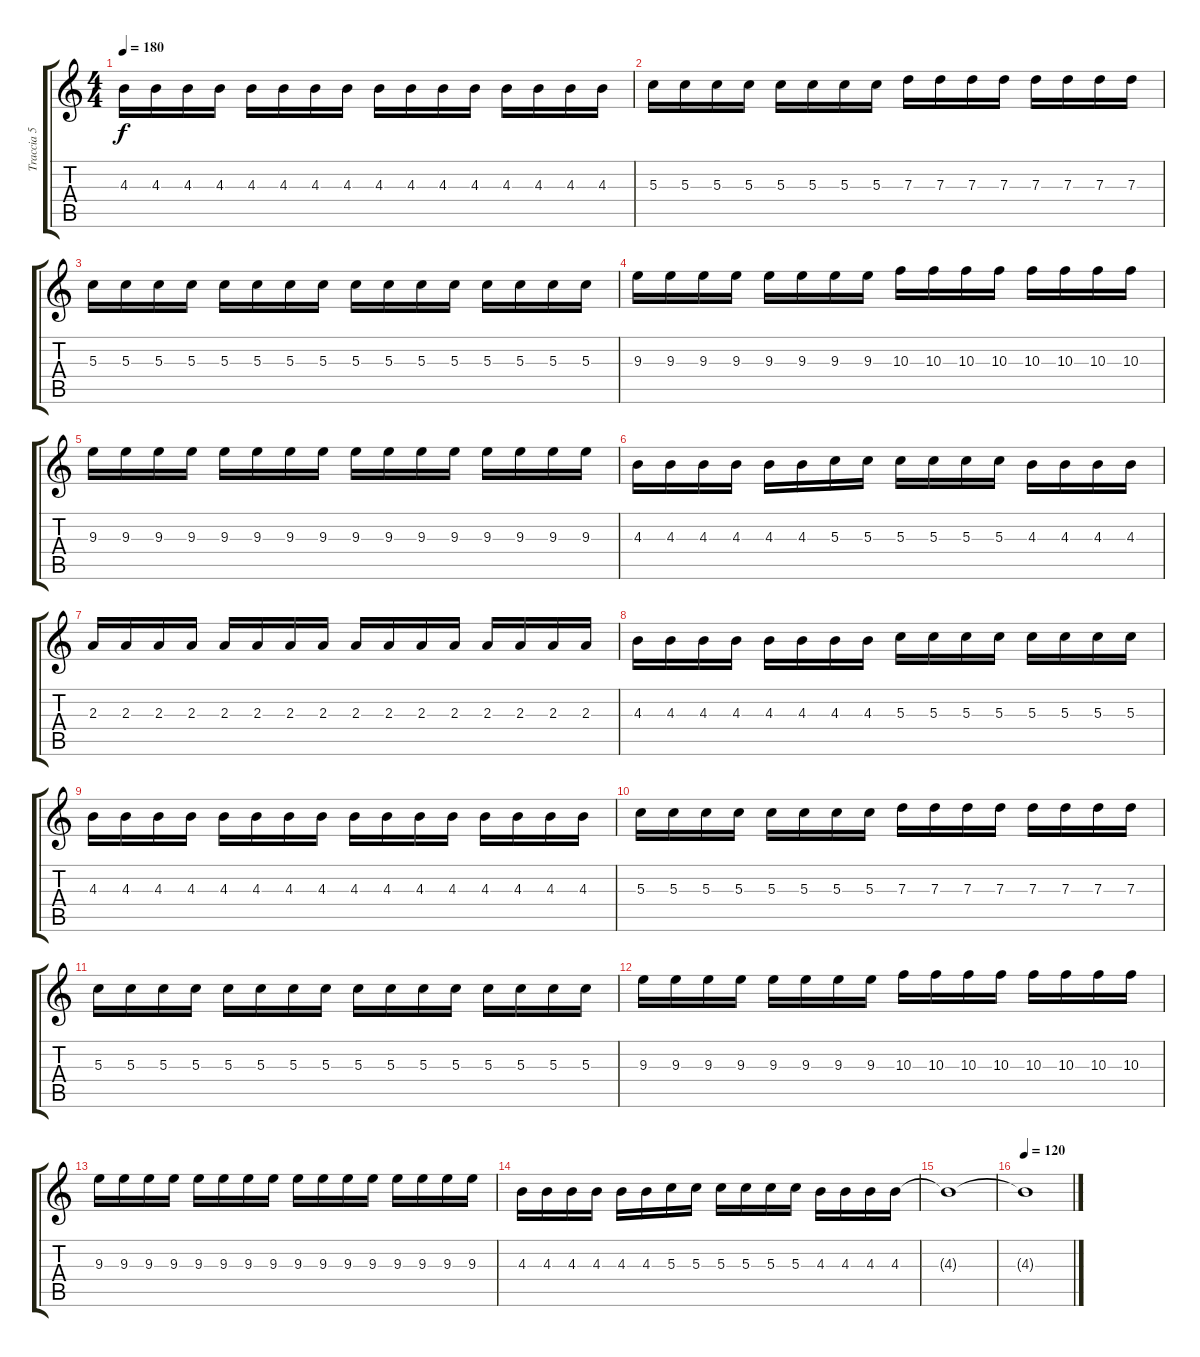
\track ("Traccia 5" "Traccia 5") {instrument overdrivenguitar}
\staff {score tabs}
\tuning (E4 B3 G3 D3 A2 E2) {hide}
\ts (4 4)
\tempo 180
\clef g2
\ks c
4.3.16{dy f} 4.3.16 4.3.16 4.3.16 4.3.16 4.3.16 4.3.16 4.3.16 4.3.16 4.3.16 4.3.16 4.3.16 4.3.16 4.3.16 4.3.16 4.3.16 |
5.3.16 5.3.16 5.3.16 5.3.16 5.3.16 5.3.16 5.3.16 5.3.16 7.3.16 7.3.16 7.3.16 7.3.16 7.3.16 7.3.16 7.3.16 7.3.16 |
5.3.16 5.3.16 5.3.16 5.3.16 5.3.16 5.3.16 5.3.16 5.3.16 5.3.16 5.3.16 5.3.16 5.3.16 5.3.16 5.3.16 5.3.16 5.3.16 |
9.3.16 9.3.16 9.3.16 9.3.16 9.3.16 9.3.16 9.3.16 9.3.16 10.3.16 10.3.16 10.3.16 10.3.16 10.3.16 10.3.16 10.3.16 10.3.16 |
9.3.16 9.3.16 9.3.16 9.3.16 9.3.16 9.3.16 9.3.16 9.3.16 9.3.16 9.3.16 9.3.16 9.3.16 9.3.16 9.3.16 9.3.16 9.3.16 |
4.3.16 4.3.16 4.3.16 4.3.16 4.3.16 4.3.16 5.3.16 5.3.16 5.3.16 5.3.16 5.3.16 5.3.16 4.3.16 4.3.16 4.3.16 4.3.16 |
2.3.16 2.3.16 2.3.16 2.3.16 2.3.16 2.3.16 2.3.16 2.3.16 2.3.16 2.3.16 2.3.16 2.3.16 2.3.16 2.3.16 2.3.16 2.3.16 |
4.3.16 4.3.16 4.3.16 4.3.16 4.3.16 4.3.16 4.3.16 4.3.16 5.3.16 5.3.16 5.3.16 5.3.16 5.3.16 5.3.16 5.3.16 5.3.16 |
4.3.16 4.3.16 4.3.16 4.3.16 4.3.16 4.3.16 4.3.16 4.3.16 4.3.16 4.3.16 4.3.16 4.3.16 4.3.16 4.3.16 4.3.16 4.3.16 |
5.3.16 5.3.16 5.3.16 5.3.16 5.3.16 5.3.16 5.3.16 5.3.16 7.3.16 7.3.16 7.3.16 7.3.16 7.3.16 7.3.16 7.3.16 7.3.16 |
5.3.16 5.3.16 5.3.16 5.3.16 5.3.16 5.3.16 5.3.16 5.3.16 5.3.16 5.3.16 5.3.16 5.3.16 5.3.16 5.3.16 5.3.16 5.3.16 |
9.3.16 9.3.16 9.3.16 9.3.16 9.3.16 9.3.16 9.3.16 9.3.16 10.3.16 10.3.16 10.3.16 10.3.16 10.3.16 10.3.16 10.3.16 10.3.16 |
9.3.16 9.3.16 9.3.16 9.3.16 9.3.16 9.3.16 9.3.16 9.3.16 9.3.16 9.3.16 9.3.16 9.3.16 9.3.16 9.3.16 9.3.16 9.3.16 |
4.3.16 4.3.16 4.3.16 4.3.16 4.3.16 4.3.16 5.3.16 5.3.16 5.3.16 5.3.16 5.3.16 5.3.16 4.3.16 4.3.16 4.3.16 4.3.16 |
4.3{t}.1 |
\tempo 120
4.3{t}.1
